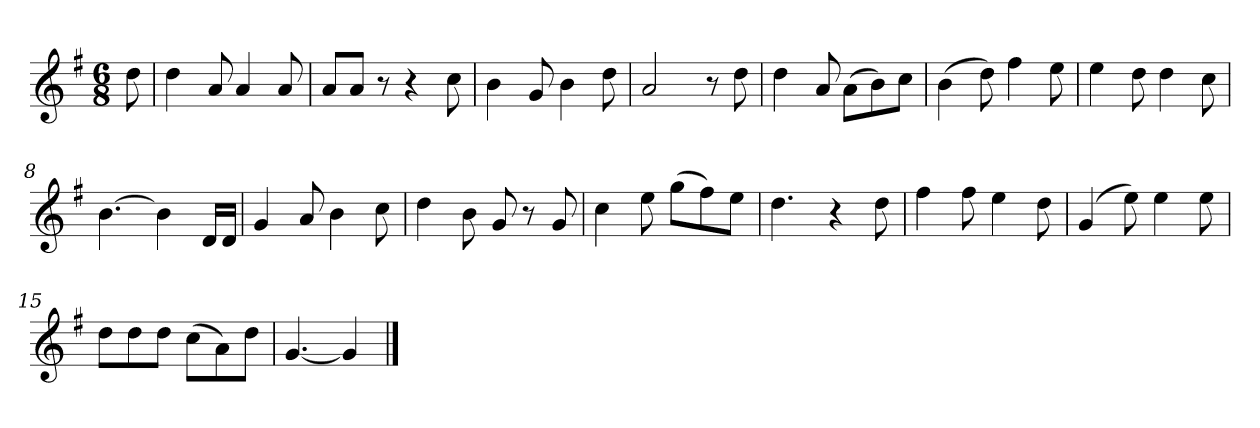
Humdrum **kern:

**kern
*part1
*staff1
*k[f#]
*M6/8
*MM120
=
8dd
=1
4dd
8a
4a
8a
=2
8aL
8aJ
8r
4r
8cc
=3
4b
8g
4b
8dd
=4
2a
8r
8dd
=5
4dd
8a
(8aL
8b)
8ccJ
=6
(4b
8dd)
4ff#
8ee
=7
4ee
8dd
4dd
8cc
=8
[4.b
4b]
16dLL
16dJJ
=9
4g
8a
4b
8cc
=10
4dd
8b
8g
8r
8g
=11
4cc
8ee
(8ggL
8ff#)
8eeJ
=12
4.dd
4r
8dd
=13
4ff#
8ff#
4ee
8dd
=14
(4g
8ee)
4ee
8ee
=15
8ddL
8dd
8ddJ
(8ccL
8a)
8ddJ
=16
[4.g
4g]
==
*-
